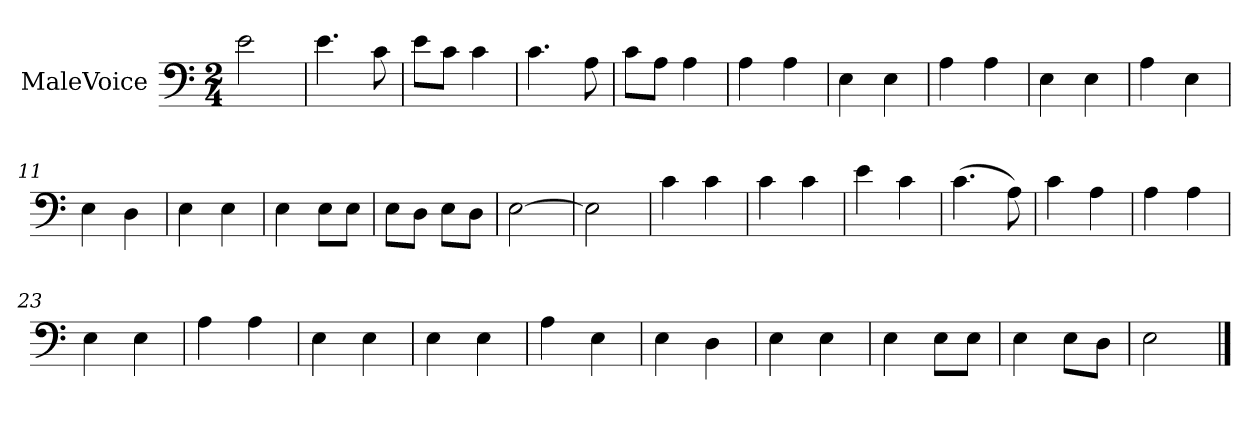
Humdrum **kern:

**kern
*part1
*staff1
*I"MaleVoice
*clefF4
*M2/4
*MM160
=1
2e
=2
4.e
8c
=3
8e\L
8c\J
4c
=4
4.c
8A
=5
8c\L
8A\J
4A
=6
4A
4A
=7
4E
4E
=8
4A
4A
=9
4E
4E
=10
4A
4E
=11
4E
4D
=12
4E
4E
=13
4E
8E\L
8E\J
=14
8E\L
8D\J
8E\L
8D\J
=15
[2E
=16
2E]
=17
4c
4c
=18
4c
4c
=19
4e
4c
=20
(4.c
8A)
=21
4c
4A
=22
4A
4A
=23
4E
4E
=24
4A
4A
=25
4E
4E
=26
4E
4E
=27
4A
4E
=28
4E
4D
=29
4E
4E
=30
4E
8E\L
8E\J
=31
4E
8E\L
8D\J
=32
2E
==
*-
